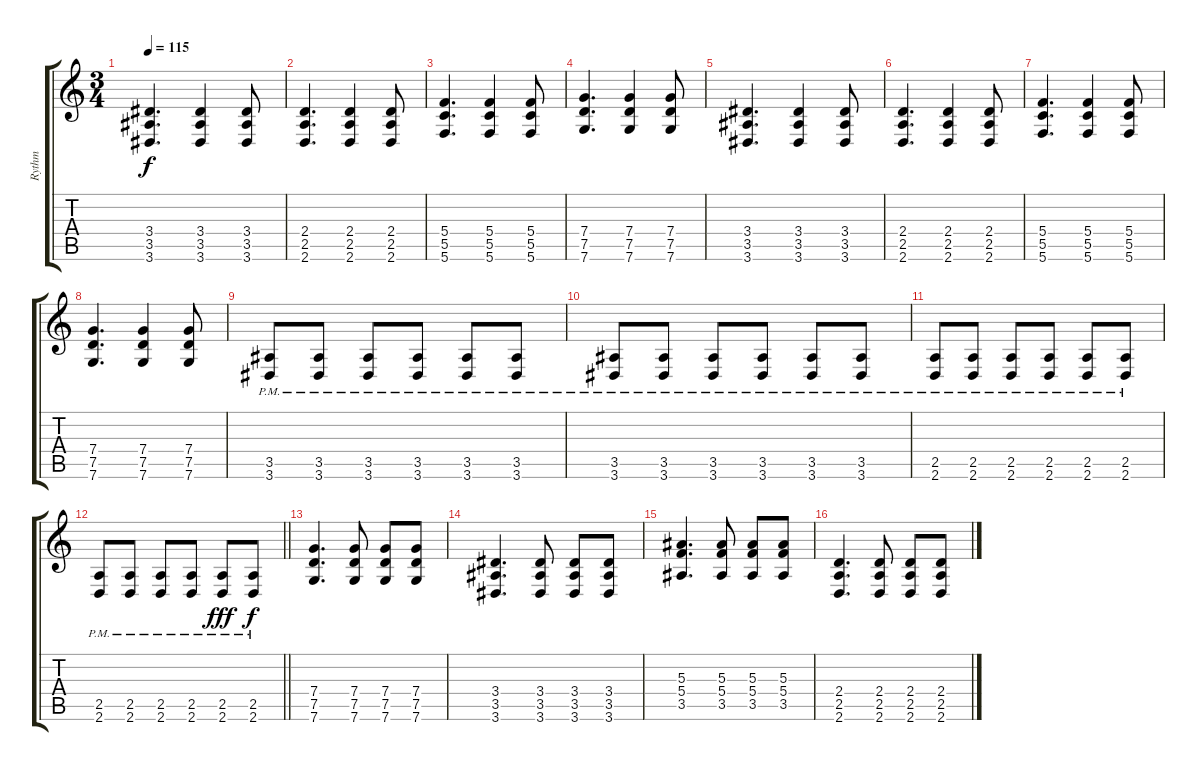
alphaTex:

\track ("Rythm" "Rythm") {instrument acousticguitarsteel}
\staff {score tabs}
\tuning (D4 A3 F3 C3 G2 C2) {hide}
\ts (3 4)
\tempo 115
\clef g2
\ks c
(3.4 3.5 3.6).4{d dy f} (3.4 3.5 3.6).4 (3.4 3.5 3.6).8 |
(2.4 2.5 2.6).4{d} (2.4 2.5 2.6).4 (2.4 2.5 2.6).8 |
(5.4 5.5 5.6).4{d} (5.4 5.5 5.6).4 (5.4 5.5 5.6).8 |
(7.4 7.5 7.6).4{d} (7.4 7.5 7.6).4 (7.4 7.5 7.6).8 |
(3.4 3.5 3.6).4{d} (3.4 3.5 3.6).4 (3.4 3.5 3.6).8 |
(2.4 2.5 2.6).4{d} (2.4 2.5 2.6).4 (2.4 2.5 2.6).8 |
(5.4 5.5 5.6).4{d} (5.4 5.5 5.6).4 (5.4 5.5 5.6).8 |
(7.4 7.5 7.6).4{d} (7.4 7.5 7.6).4 (7.4 7.5 7.6).8 |
(3.5{pm} 3.6{pm}).8 (3.5{pm} 3.6{pm}).8 (3.5{pm} 3.6{pm}).8 (3.5{pm} 3.6{pm}).8 (3.5{pm} 3.6{pm}).8 (3.5{pm} 3.6{pm}).8 |
(3.5{pm} 3.6{pm}).8 (3.5{pm} 3.6{pm}).8 (3.5{pm} 3.6{pm}).8 (3.5{pm} 3.6{pm}).8 (3.5{pm} 3.6{pm}).8 (3.5{pm} 3.6{pm}).8 |
(2.5{pm} 2.6{pm}).8 (2.5{pm} 2.6{pm}).8 (2.5{pm} 2.6{pm}).8 (2.5{pm} 2.6{pm}).8 (2.5{pm} 2.6{pm}).8 (2.5{pm} 2.6{pm}).8 |
\barLineRight lightlight
(2.5{pm} 2.6{pm}).8 (2.5{pm} 2.6{pm}).8 (2.5{pm} 2.6{pm}).8 (2.5{pm} 2.6{pm}).8 (2.5{pm} 2.6{pm}).8{dy fff} (2.5{pm} 2.6{pm}).8{dy f} |
(7.4 7.5 7.6).4{d} (7.4 7.5 7.6).8 (7.4 7.5 7.6).8 (7.4 7.5 7.6).8 |
(3.4 3.5 3.6).4{d} (3.4 3.5 3.6).8 (3.4 3.5 3.6).8 (3.4 3.5 3.6).8 |
(5.3 5.4 3.5).4{d} (5.3 5.4 3.5).8 (5.3 5.4 3.5).8 (5.3 5.4 3.5).8 |
(2.4 2.5 2.6).4{d} (2.4 2.5 2.6).8 (2.4 2.5 2.6).8 (2.4 2.5 2.6).8
